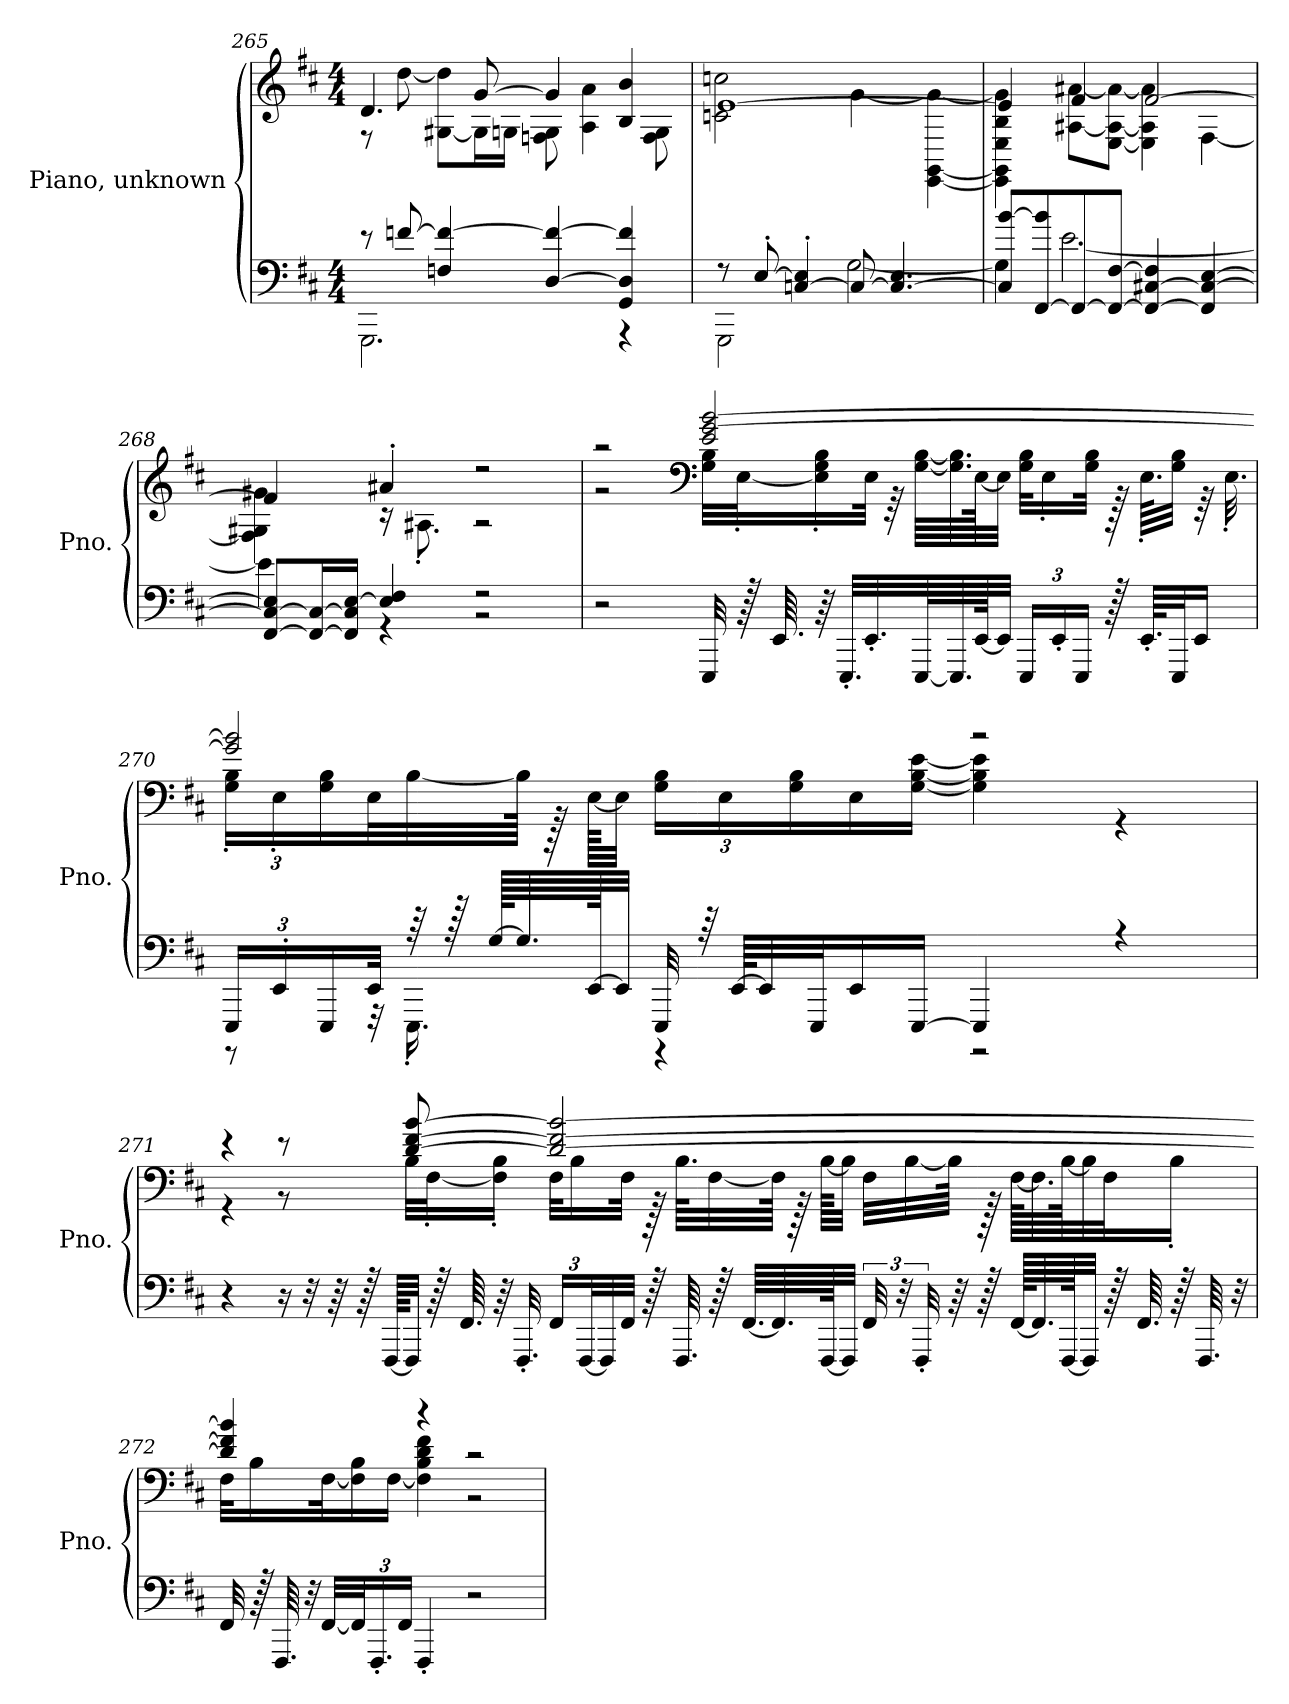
**kern	**kern
*part1	*part1
*staff2	*staff1
*I"Piano, unknown	*
*I'Pno.	*
*clefF4	*clefG2
*k[f#c#]	*k[f#c#]
*M4/4	*M4/4
=265	=265
*^	*^
8r	2.GGG\	4.d/	8r
[8fn/	.	.	[8dd\
4Fn/ 4f/_	.	.	[8G#X\ 8dd\]L
.	.	[8g/	16G#\L]
.	.	.	16Gn\JJ
[4D/ 4f/_	.	4g/]	8Fn\ 8G\
.	.	.	4A\ 4a\
4GG/ 4D/] 4f/]	4r	4B/ 4b/	.
.	.	.	8F\ 8G\
!!LO:LB:g=z	!!
=266	=266	=266	=266
8r	2GGG\	[1e	2cn\ 2ccn\
[8E'/	.	.	.
[4Cn/' 4E/]'	.	.	.
8C/_	[2G\	.	[4g\
4.C/_ 4.E/	.	.	.
.	.	.	[4EE\ [4GG\ 4g\_
=267	=267	=267	=267
8C/] [8b/L	4G\]	4e/]	4EE\] 4GG\] 4E\ 4B\ 4g\]
[8FF#/ 8b/]	.	.	.
8FF#/_	[2.e\	4f#/	[8A#X\ [8a#X\L
8FF#/_ [8F#/J	.	.	[8E\ 8A#\_ 8a#\_J
4FF#/_ [4C#X/ 4F#/]	.	[2f#/	4E\] 4A#\] 4a#\]
4FF#/] 4C#/_ [4E/	.	.	[4F#\
=268	=268	=268	=268
[8FF#/ 8C#/_ 8E/]L	4e\]	4f#/]	4F#\] 4G#X\ 4g#X\
16FF#/_ 16C#/_L	.	.	.
16FF#/] 16C#/] [16E/JJ	.	.	.
4E/] 4F#/	4r	4a#X'/	16r
.	.	.	8.A#X'\
2r	2r	2r	2r
*v	*v	*	*
!!LO:PB:g=z	!!
=269	=269	=269
2r	2r	2r
*	*clefF4	*
32EEE/	2e/ [2g/ [2b/	32G\ 32B\LLL
128r	.	[32E'\J
64.EE/	.	.
64r	.	16E\]' 16G\' 16B\'
32.EEE'/LLL	.	.
32.EE'/	.	32E\JJk
.	.	64r
[64EEE/L	.	[64G\ [64B\LLLL
64.EEE/]	.	64.G\] 64.B\]
[128EE/JK	.	[128E\JK
32EE/JJJ]	.	32E\JJJ]
*Xbrackettup	*	*
24EEE/LL	.	32G\ 32B\KLL
.	.	16E'\
24EE'/	.	.
24EEE/JJ	.	.
.	.	32G\ 32B\JJk
128r	.	128r
64.EE'/KLLL	.	64.E'\KLLL
32EEE/J	.	32G\ 32B\JJJ
16EE/JJ	.	64r
.	.	32.E'\
!!LO:LB:g=z	!!
=270	=270	=270
*^	*	*
*	*	*	*Xbrackettup
24EEE/LL	8r	2g/] 2b/]	24G\' 24B\'LL
24EE'/	.	.	24E'\
24EEE/	.	.	24G\ 24B\
32EE/JJk	32r	.	32E\L
64r	16.EEE'\	.	[32B\
128r	.	.	.
[128G/KLLLL	.	.	.
64.G/]	.	.	64B\JJJk]
.	.	.	128r
[128EE/JK	.	.	[128E\KKLLL
32EE/JJJ]	.	.	32E\JJJ]
32EEE/	4r	.	24G\ 24B\LL
64r	.	.	.
.	.	.	24E\
[64EE/KLLL	.	.	.
32EE/]	.	.	.
.	.	.	24G\ 24B\
32EEE/J	.	.	.
16EE/	.	.	16E\
[16EEE/JJ	.	.	[16G\ [16B\ [16e\JJ
4EEE/]	2r	2r	4G\] 4B\] 4e\]
4r	.	.	4r
*v	*v	*	*
!!LO:LB:g=z	!!
=271	=271	=271
4r	4r	4r
16r	8r	8r
32r	.	.
64r	.	.
128r	.	.
[128FFF#/KKLLL	.	.
32FFF#/JJJ]	[8d/ [8f#/ [8b/	32B\LLL
128r	.	[32F#'\J
64.FF#/	.	.
64r	.	16F#\]' 16B\'JJ
32.FFF#'/	.	.
24FF#/LL	2d/_ 2f#/_ 2b/_	32F#\KLL
.	.	16B\
[48FFF#/L	.	.
32FFF#/]	.	.
32FF#/JJJ	.	32F#\JJk
128r	.	128r
64.FFF#/	.	64.B\KLLL
128r	.	[32F#\
[64.FF#/LLLL	.	.
64.FF#/]	.	64F#\JJJk]
.	.	128r
[128FFF#/JK	.	[128B\KKLLL
32FFF#/JJJ]	.	32B\JJJ]
*brackettup	*	*
48FF#/	.	32F#\LLL
48r	.	.
.	.	[32B\
48FFF#'/	.	.
64r	.	64B\JJJk]
128r	.	128r
[128FF#/KLLLL	.	[128F#\KLLLL
64.FF#/]	.	64.F#\]
[128FFF#/JK	.	[128B\JK
32FFF#/JJJ]	.	32B\]
128r	.	32F#\J
64.FF#/	.	.
128r	.	16B'\JJ
64.FFF#/	.	.
32r	.	.
!!LO:LB:g=z	!!
=272	=272	=272
32FF#/	4d/] 4f#/] 4b/]	32F#\KLL
128r	.	16B\
64.FFF#/	.	.
32r	.	.
[32FF#/LLL	.	[32F#\K
*Xbrackettup	*	*
48FF#/J]	.	16F#\] 16B\
24.FFF#'/	.	.
.	.	[16F#\JJ
24FF#/JJ	.	.
4FFF#'/	4r	4F#\] 4B\ 4d\ 4f#\
2r	2r	2r
*	*v	*v
=	=
*-	*-
